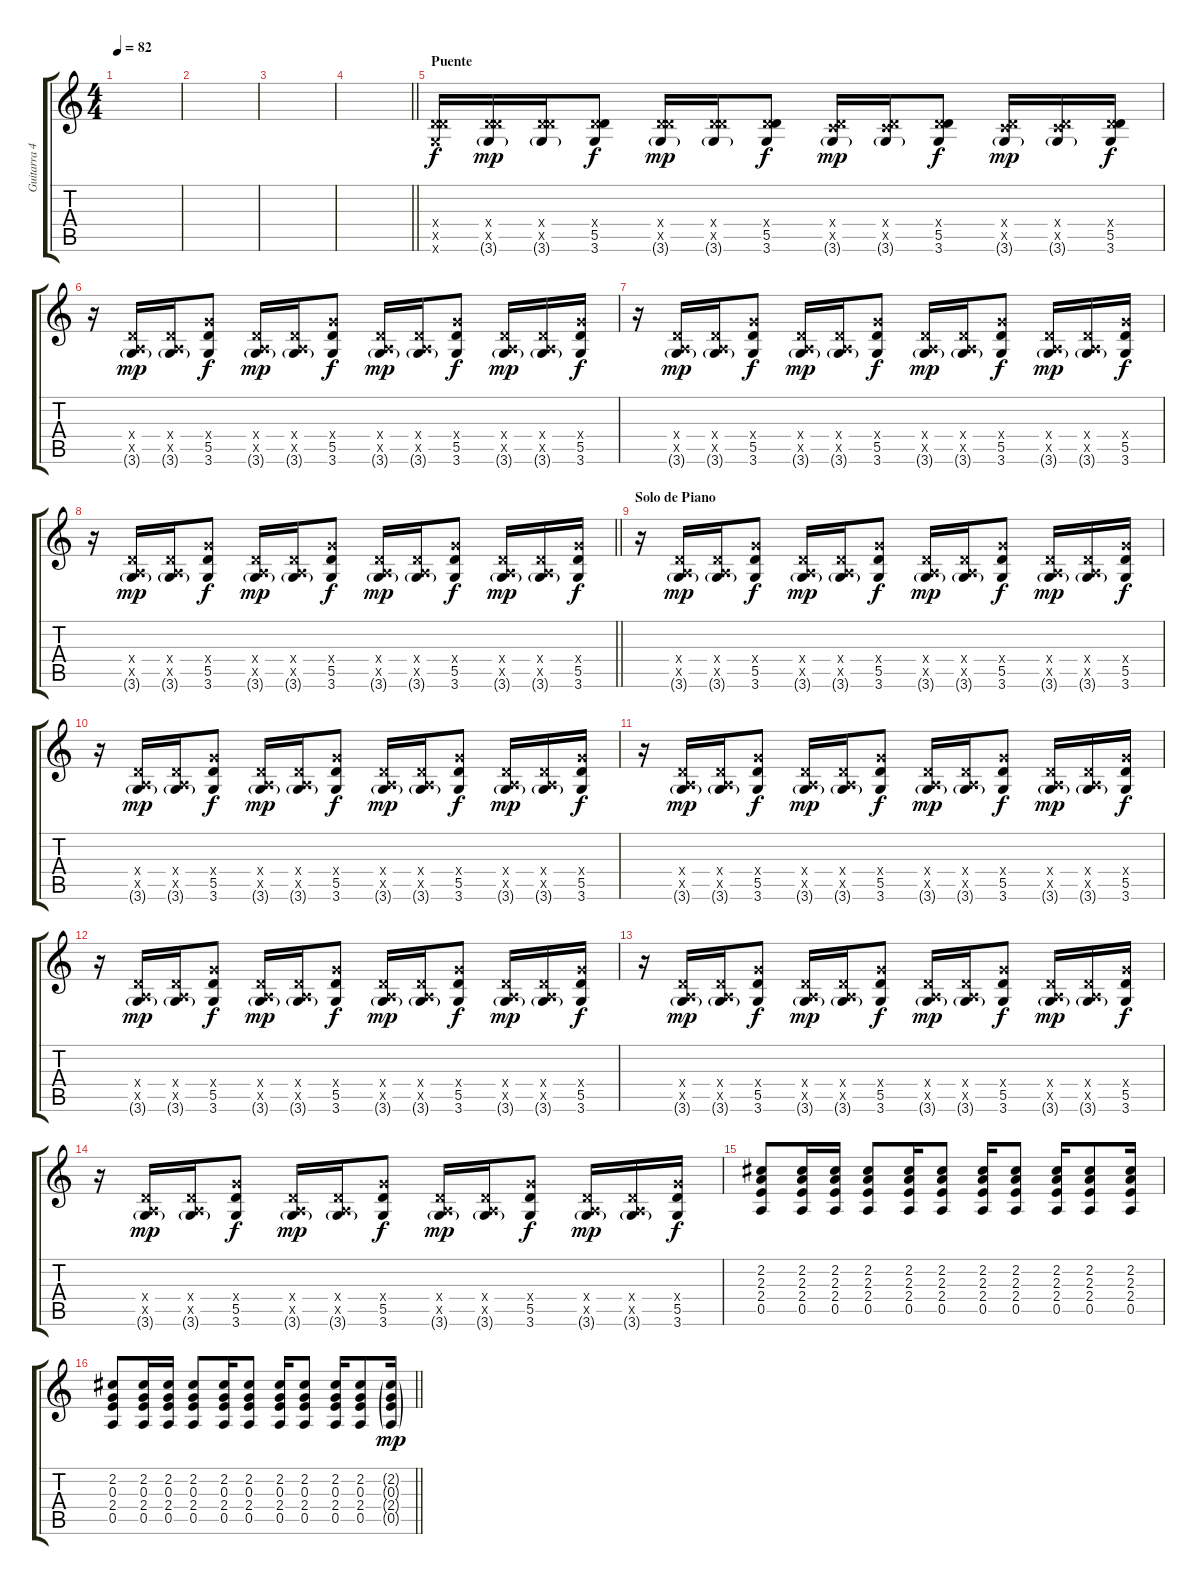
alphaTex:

\track ("Guitarra 4" "Guitarra 4") {instrument overdrivenguitar}
\staff {score tabs}
\tuning (E4 B3 G3 D3 A2 E2) {hide}
\ts (4 4)
\tempo 82
\clef g2
\ks c
|
|
|
\barLineRight lightlight
|
\section ("" "Puente")
(0.4{x} 5.5{x} 3.6{x}).16 (0.4{x} 5.5{x} 3.6{g}).16{dy mp} (0.4{x} 5.5{x} 3.6{g}).16 (0.4{x} 5.5 3.6).8{dy f} (0.4{x} 5.5{x} 3.6{g}).16{dy mp} (0.4{x} 5.5{x} 3.6{g}).16 (0.4{x} 5.5 3.6).8{dy f} (0.4{x} 3.5{x} 3.6{g}).16{dy mp} (0.4{x} 3.5{x} 3.6{g}).16 (0.4{x} 5.5 3.6).8{dy f} (0.4{x} 3.5{x} 3.6{g}).16{dy mp} (0.4{x} 3.5{x} 3.6{g}).16 (0.4{x} 5.5 3.6).16{dy f} |
r.16 (0.4{x} 0.5{x} 3.6{g}).16{dy mp} (0.4{x} 0.5{x} 3.6{g}).16 (5.4{x} 5.5 3.6).8{dy f} (0.4{x} 0.5{x} 3.6{g}).16{dy mp} (0.4{x} 0.5{x} 3.6{g}).16 (5.4{x} 5.5 3.6).8{dy f} (0.4{x} 0.5{x} 3.6{g}).16{dy mp} (0.4{x} 0.5{x} 3.6{g}).16 (5.4{x} 5.5 3.6).8{dy f} (0.4{x} 0.5{x} 3.6{g}).16{dy mp} (0.4{x} 0.5{x} 3.6{g}).16 (5.4{x} 5.5 3.6).16{dy f} |
r.16 (0.4{x} 0.5{x} 3.6{g}).16{dy mp} (0.4{x} 0.5{x} 3.6{g}).16 (5.4{x} 5.5 3.6).8{dy f} (0.4{x} 0.5{x} 3.6{g}).16{dy mp} (0.4{x} 0.5{x} 3.6{g}).16 (5.4{x} 5.5 3.6).8{dy f} (0.4{x} 0.5{x} 3.6{g}).16{dy mp} (0.4{x} 0.5{x} 3.6{g}).16 (5.4{x} 5.5 3.6).8{dy f} (0.4{x} 0.5{x} 3.6{g}).16{dy mp} (0.4{x} 0.5{x} 3.6{g}).16 (5.4{x} 5.5 3.6).16{dy f} |
\barLineRight lightlight
r.16 (0.4{x} 0.5{x} 3.6{g}).16{dy mp} (0.4{x} 0.5{x} 3.6{g}).16 (5.4{x} 5.5 3.6).8{dy f} (0.4{x} 0.5{x} 3.6{g}).16{dy mp} (0.4{x} 0.5{x} 3.6{g}).16 (5.4{x} 5.5 3.6).8{dy f} (0.4{x} 0.5{x} 3.6{g}).16{dy mp} (0.4{x} 0.5{x} 3.6{g}).16 (5.4{x} 5.5 3.6).8{dy f} (0.4{x} 0.5{x} 3.6{g}).16{dy mp} (0.4{x} 0.5{x} 3.6{g}).16 (5.4{x} 5.5 3.6).16{dy f} |
\section ("" "Solo de Piano")
r.16{volume 10} (0.4{x} 0.5{x} 3.6{g}).16{dy mp} (0.4{x} 0.5{x} 3.6{g}).16 (5.4{x} 5.5 3.6).8{dy f} (0.4{x} 0.5{x} 3.6{g}).16{dy mp} (0.4{x} 0.5{x} 3.6{g}).16 (5.4{x} 5.5 3.6).8{dy f} (0.4{x} 0.5{x} 3.6{g}).16{dy mp} (0.4{x} 0.5{x} 3.6{g}).16 (5.4{x} 5.5 3.6).8{dy f} (0.4{x} 0.5{x} 3.6{g}).16{dy mp} (0.4{x} 0.5{x} 3.6{g}).16 (5.4{x} 5.5 3.6).16{dy f} |
r.16 (0.4{x} 0.5{x} 3.6{g}).16{dy mp} (0.4{x} 0.5{x} 3.6{g}).16 (5.4{x} 5.5 3.6).8{dy f} (0.4{x} 0.5{x} 3.6{g}).16{dy mp} (0.4{x} 0.5{x} 3.6{g}).16 (5.4{x} 5.5 3.6).8{dy f} (0.4{x} 0.5{x} 3.6{g}).16{dy mp} (0.4{x} 0.5{x} 3.6{g}).16 (5.4{x} 5.5 3.6).8{dy f} (0.4{x} 0.5{x} 3.6{g}).16{dy mp} (0.4{x} 0.5{x} 3.6{g}).16 (5.4{x} 5.5 3.6).16{dy f} |
r.16 (0.4{x} 0.5{x} 3.6{g}).16{dy mp} (0.4{x} 0.5{x} 3.6{g}).16 (5.4{x} 5.5 3.6).8{dy f} (0.4{x} 0.5{x} 3.6{g}).16{dy mp} (0.4{x} 0.5{x} 3.6{g}).16 (5.4{x} 5.5 3.6).8{dy f} (0.4{x} 0.5{x} 3.6{g}).16{dy mp} (0.4{x} 0.5{x} 3.6{g}).16 (5.4{x} 5.5 3.6).8{dy f} (0.4{x} 0.5{x} 3.6{g}).16{dy mp} (0.4{x} 0.5{x} 3.6{g}).16 (5.4{x} 5.5 3.6).16{dy f} |
r.16 (0.4{x} 0.5{x} 3.6{g}).16{dy mp} (0.4{x} 0.5{x} 3.6{g}).16 (5.4{x} 5.5 3.6).8{dy f} (0.4{x} 0.5{x} 3.6{g}).16{dy mp} (0.4{x} 0.5{x} 3.6{g}).16 (5.4{x} 5.5 3.6).8{dy f} (0.4{x} 0.5{x} 3.6{g}).16{dy mp} (0.4{x} 0.5{x} 3.6{g}).16 (5.4{x} 5.5 3.6).8{dy f} (0.4{x} 0.5{x} 3.6{g}).16{dy mp} (0.4{x} 0.5{x} 3.6{g}).16 (5.4{x} 5.5 3.6).16{dy f} |
r.16 (0.4{x} 0.5{x} 3.6{g}).16{dy mp} (0.4{x} 0.5{x} 3.6{g}).16 (5.4{x} 5.5 3.6).8{dy f} (0.4{x} 0.5{x} 3.6{g}).16{dy mp} (0.4{x} 0.5{x} 3.6{g}).16 (5.4{x} 5.5 3.6).8{dy f} (0.4{x} 0.5{x} 3.6{g}).16{dy mp} (0.4{x} 0.5{x} 3.6{g}).16 (5.4{x} 5.5 3.6).8{dy f} (0.4{x} 0.5{x} 3.6{g}).16{dy mp} (0.4{x} 0.5{x} 3.6{g}).16 (5.4{x} 5.5 3.6).16{dy f} |
r.16 (0.4{x} 0.5{x} 3.6{g}).16{dy mp} (0.4{x} 0.5{x} 3.6{g}).16 (5.4{x} 5.5 3.6).8{dy f} (0.4{x} 0.5{x} 3.6{g}).16{dy mp} (0.4{x} 0.5{x} 3.6{g}).16 (5.4{x} 5.5 3.6).8{dy f} (0.4{x} 0.5{x} 3.6{g}).16{dy mp} (0.4{x} 0.5{x} 3.6{g}).16 (5.4{x} 5.5 3.6).8{dy f} (0.4{x} 0.5{x} 3.6{g}).16{dy mp} (0.4{x} 0.5{x} 3.6{g}).16 (5.4{x} 5.5 3.6).16{dy f} |
(2.2 2.3 2.4 0.5).8{volume 8} (2.2 2.3 2.4 0.5).16 (2.2 2.3 2.4 0.5).16 (2.2 2.3 2.4 0.5).8 (2.2 2.3 2.4 0.5).16 (2.2 2.3 2.4 0.5).8 (2.2 2.3 2.4 0.5).16 (2.2 2.3 2.4 0.5).8 (2.2 2.3 2.4 0.5).16 (2.2 2.3 2.4 0.5).8 (2.2 2.3 2.4 0.5).16 |
\barLineRight lightlight
(2.2 0.3 2.4 0.5).8 (2.2 0.3 2.4 0.5).16 (2.2 0.3 2.4 0.5).16 (2.2 0.3 2.4 0.5).8 (2.2 0.3 2.4 0.5).16 (2.2 0.3 2.4 0.5).8 (2.2 0.3 2.4 0.5).16 (2.2 0.3 2.4 0.5).8 (2.2 0.3 2.4 0.5).16 (2.2 0.3 2.4 0.5).8 (2.2{g} 0.3{g} 2.4{g} 0.5{g}).16{dy mp}
